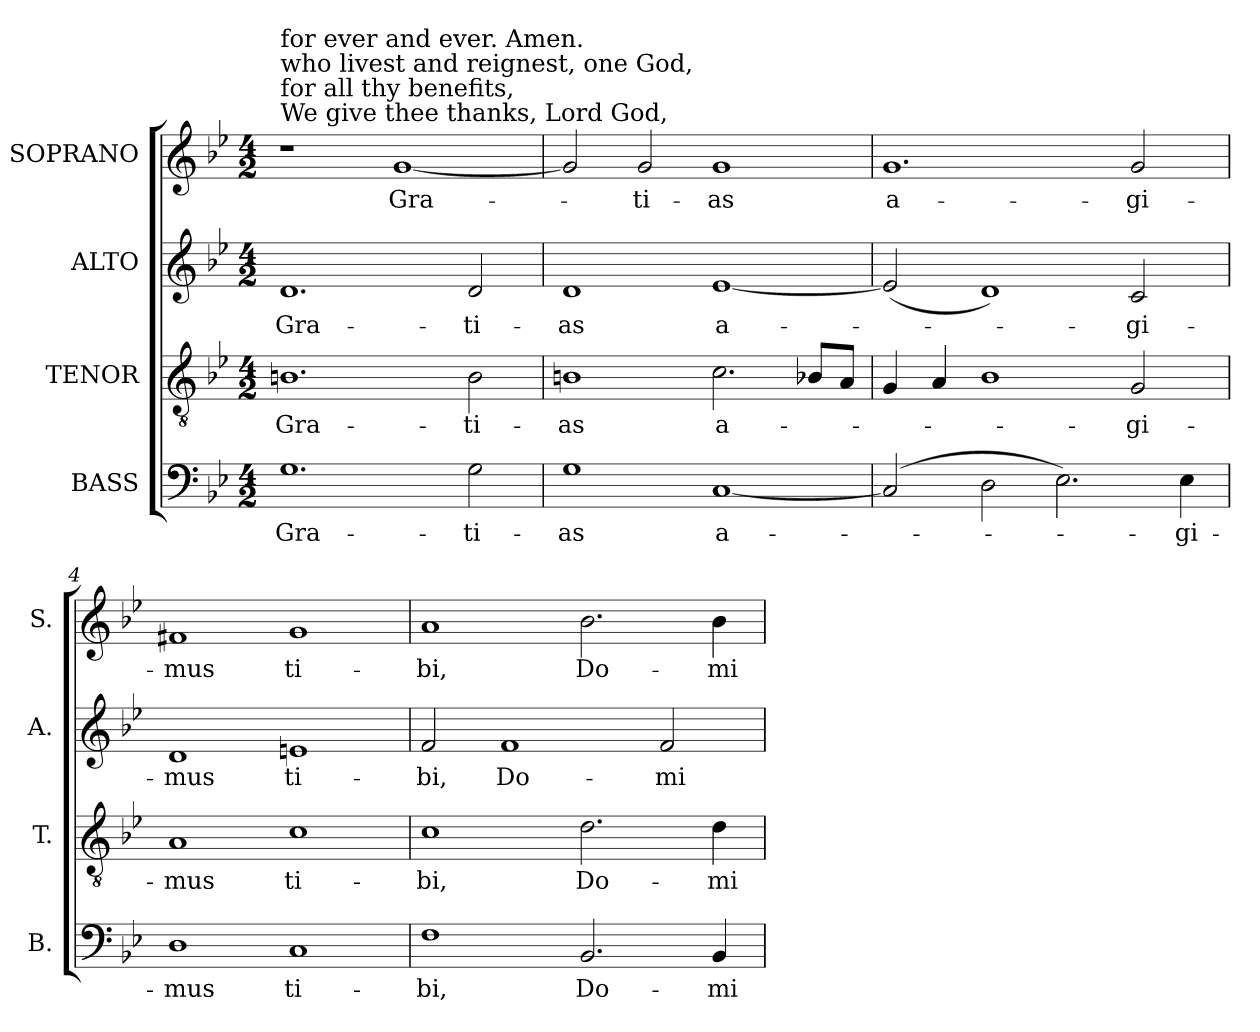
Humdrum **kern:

**kern	**text	**kern	**text	**kern	**text	**kern	**text
*part4	*part4	*part3	*part3	*part2	*part2	*part1	*part1
*staff4	*staff4	*staff3	*staff3	*staff2	*staff2	*staff1	*staff1
*I"BASS	*	*I"TENOR	*	*I"ALTO	*	*I"SOPRANO	*
*I'B.	*	*I'T.	*	*I'A.	*	*I'S.	*
!!LO:PB:g=z
*clefF4	*	*clefGv2	*	*clefG2	*	*clefG2	*
*	*	*ITrd7c12	*	*	*	*	*
*k[b-e-]	*	*k[b-e-]	*	*k[b-e-]	*	*k[b-e-]	*
*B-:	*	*B-:	*	*B-:	*	*B-:	*
*M4/2	*	*M4/2	*	*M4/2	*	*M4/2	*
*MM176	*	*MM176	*	*MM176	*	*MM176	*
=1	=1	=1	=1	=1	=1	=1	=1
!	!LO:LY:b:color=#000000	!	!	!	!	!	!
!	!	!	!LO:LY:b:color=#000000	!	!	!	!
!	!	!	!	!	!	!LO:TX:a:t=We give thee thanks, Lord God,	!
!	!	!	!	!	!	!LO:TX:t=for all thy benefits,	!
!	!	!	!	!	!	!LO:TX:t=who livest and reignest, one God,	!
!	!	!	!	!	!	!LO:TX:t=for ever and ever. Amen.	!
!	!	!	!	!	!LO:LY:b:color=#000000	!	!
1.Gi	Gra-	1.BBni	Gra-	1.di	Gra-	1r	.
!	!	!	!	!	!	!	!LO:LY:b:color=#000000
.	.	.	.	.	.	[1gi	Gra-
!	!LO:LY:b:color=#000000	!	!	!	!	!	!
!	!	!	!LO:LY:b:color=#000000	!	!	!	!
!	!	!	!	!	!LO:LY:b:color=#000000	!	!
2Gi\	-ti-	2BBi\	-ti-	2di/	-ti-	.	.
=2	=2	=2	=2	=2	=2	=2	=2
!	!LO:LY:b:color=#000000	!	!	!	!	!	!
!	!	!	!LO:LY:b:color=#000000	!	!	!	!
!	!	!	!	!	!LO:LY:b:color=#000000	!	!
1Gi	-as	1BBni	-as	1di	-as	2gi/]	.
!	!	!	!	!	!	!	!LO:LY:b:color=#000000
.	.	.	.	.	.	2gi/	-ti-
!	!LO:LY:b:color=#000000	!	!	!	!	!	!
!	!	!	!LO:LY:b:color=#000000	!	!	!	!
!	!	!	!	!	!LO:LY:b:color=#000000	!	!
!	!	!	!	!	!	!	!LO:LY:b:color=#000000
[1Ci	a-	2.Ci\	a-	[1e-i	a-	1gi	-as
.	.	8BB-Xi/L	.	.	.	.	.
.	.	8AAi/J	.	.	.	.	.
=3	=3	=3	=3	=3	=3	=3	=3
!	!	!	!	!	!	!	!LO:LY:b:color=#000000
(2Ci/]	.	4GGi/	.	(2e-i/]	.	1.gi	a-
.	.	4AAi/	.	.	.	.	.
2Di\	.	1BB-i	.	1di)	.	.	.
2.E-i\)	.	.	.	.	.	.	.
!	!	!	!LO:LY:b:color=#000000	!	!	!	!
!	!	!	!	!	!LO:LY:b:color=#000000	!	!
!	!	!	!	!	!	!	!LO:LY:b:color=#000000
.	.	2GGi/	-gi-	2ci/	-gi-	2gi/	-gi-
!	!LO:LY:b:color=#000000	!	!	!	!	!	!
4E-i\	-gi-	.	.	.	.	.	.
=4	=4	=4	=4	=4	=4	=4	=4
!	!LO:LY:b:color=#000000	!	!	!	!	!	!
!	!	!	!LO:LY:b:color=#000000	!	!	!	!
!	!	!	!	!	!LO:LY:b:color=#000000	!	!
!	!	!	!	!	!	!	!LO:LY:b:color=#000000
1Di	-mus	1AAi	-mus	1di	-mus	1f#Xi	-mus
!	!LO:LY:b:color=#000000	!	!	!	!	!	!
!	!	!	!LO:LY:b:color=#000000	!	!	!	!
!	!	!	!	!	!LO:LY:b:color=#000000	!	!
!	!	!	!	!	!	!	!LO:LY:b:color=#000000
1Ci	ti-	1Ci	ti-	1eni	ti-	1gi	ti-
=5	=5	=5	=5	=5	=5	=5	=5
!	!LO:LY:b:color=#000000	!	!	!	!	!	!
!	!	!	!LO:LY:b:color=#000000	!	!	!	!
!	!	!	!	!	!LO:LY:b:color=#000000	!	!
!	!	!	!	!	!	!	!LO:LY:b:color=#000000
1Fi	-bi,	1Ci	-bi,	2fi/	-bi,	1ai	-bi,
!	!	!	!	!	!LO:LY:b:color=#000000	!	!
.	.	.	.	1fi	Do-	.	.
!	!LO:LY:b:color=#000000	!	!	!	!	!	!
!	!	!	!LO:LY:b:color=#000000	!	!	!	!
!	!	!	!	!	!	!	!LO:LY:b:color=#000000
2.BB-i/	Do-	2.Di\	Do-	.	.	2.b-i\	Do-
!	!	!	!	!	!LO:LY:b:color=#000000	!	!
.	.	.	.	2fi/	-mi-	.	.
!	!LO:LY:b:color=#000000	!	!	!	!	!	!
!	!	!	!LO:LY:b:color=#000000	!	!	!	!
!	!	!	!	!	!	!	!LO:LY:b:color=#000000
4BB-i/	-mi-	4Di\	-mi-	.	.	4b-i\	-mi-
=	=	=	=	=	=	=	=
*-	*-	*-	*-	*-	*-	*-	*-
